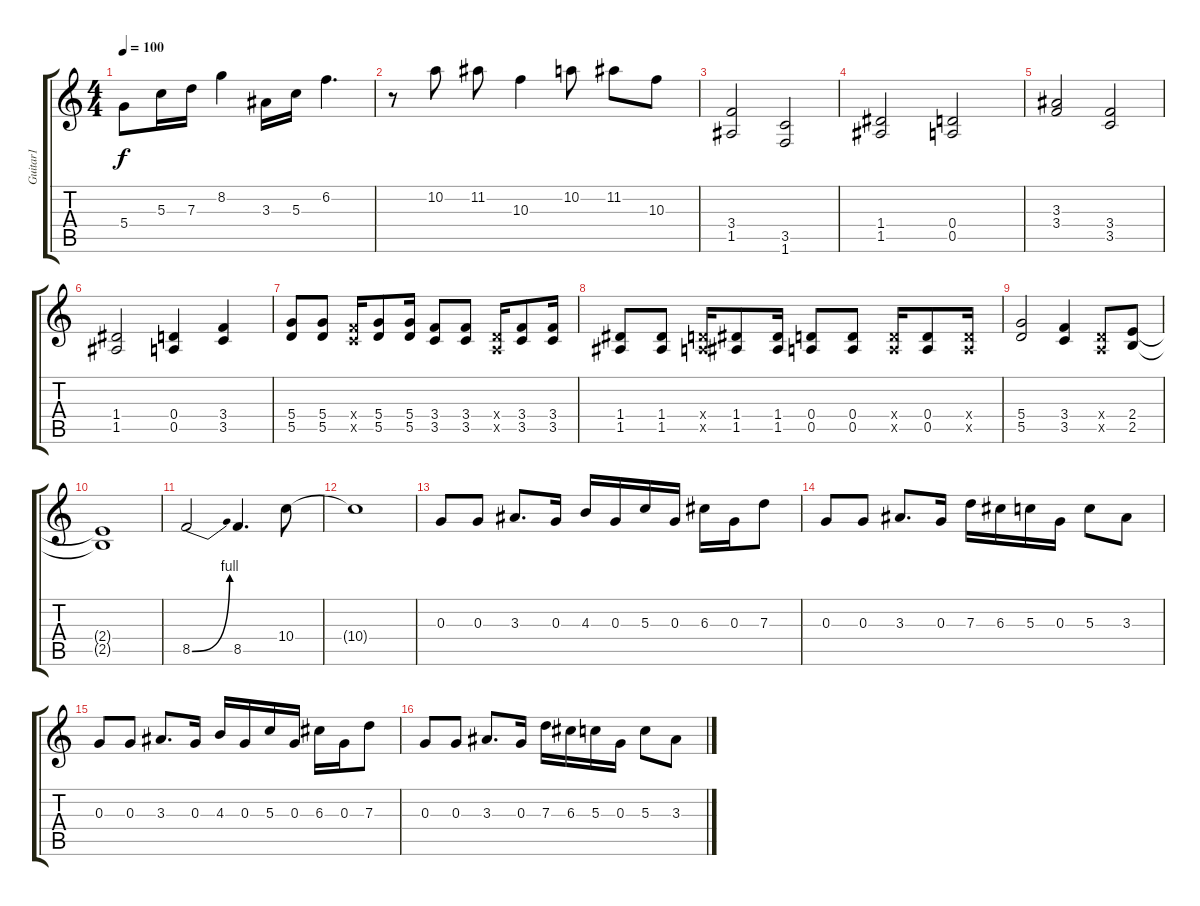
\track ("Guitar1" "Guitar1") {instrument acousticguitarsteel}
\staff {score tabs}
\tuning (E4 B3 G3 D3 A2 E2) {hide}
\ts (4 4)
\tempo 100
\clef g2
\ks c
5.4.8{dy f} 5.3.16 7.3.16 8.2.4 3.3.16 5.3.16 6.2.4{d} |
r.8 10.2.8 11.2.8 10.3.4 10.2.8 11.2.8 10.3.8 |
(3.4 1.5).2{volume 9 instrument overdrivenguitar} (3.5 1.6).2 |
(1.4 1.5).2 (0.4 0.5).2 |
(3.3 3.4).2 (3.4 3.5).2 |
(1.4 1.5).2 (0.4 0.5).4 (3.4 3.5).4 |
(5.4 5.5).8 (5.4 5.5).8 (3.4{x} 3.5{x}).16 (5.4 5.5).8 (5.4 5.5).16 (3.4 3.5).8 (3.4 3.5).8 (0.4{x} 0.5{x}).16 (3.4 3.5).8 (3.4 3.5).16 |
(1.4 1.5).8 (1.4 1.5).8 (0.4{x} 0.5{x}).16 (1.4 1.5).8 (1.4 1.5).16 (0.4 0.5).8 (0.4 0.5).8 (0.4{x} 0.5{x}).16 (0.4 0.5).8 (0.4{x} 0.5{x}).16 |
(5.4 5.5).2 (3.4 3.5).4 (0.4{x} 0.5{x}).8 (2.4 2.5).8 |
(2.4{t} 2.5{t}).1 |
8.5{be (bend 0 0 60 4)}.2{volume 12 instrument overdrivenguitar} 8.5.4{d} 10.4.8 |
10.4{t}.1 |
0.3.8 0.3.8 3.3.8{d} 0.3.16 4.3.16 0.3.16 5.3.16 0.3.16 6.3.16 0.3.16 7.3.8 |
0.3.8 0.3.8 3.3.8{d} 0.3.16 7.3.16 6.3.16 5.3.16 0.3.16 5.3.8 3.3.8 |
0.3.8 0.3.8 3.3.8{d} 0.3.16 4.3.16 0.3.16 5.3.16 0.3.16 6.3.16 0.3.16 7.3.8 |
0.3.8 0.3.8 3.3.8{d} 0.3.16 7.3.16 6.3.16 5.3.16 0.3.16 5.3.8 3.3.8
